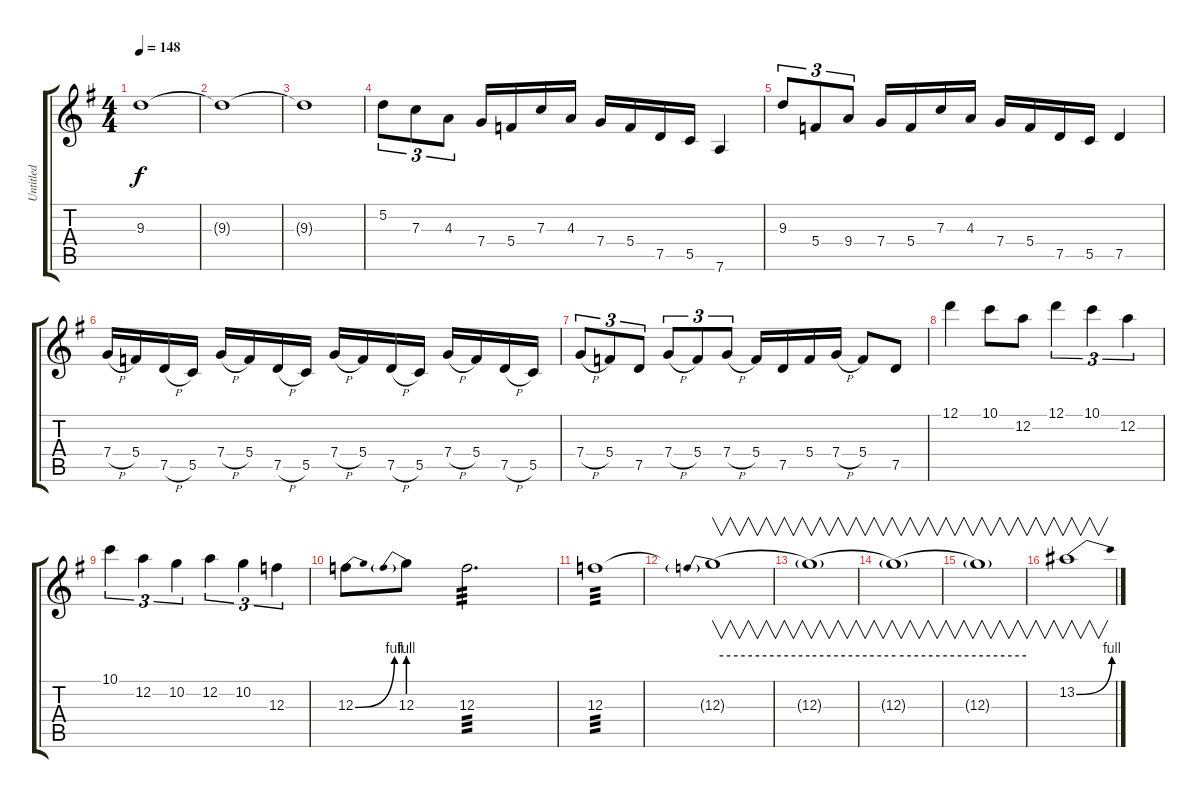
\track ("Untitled" "Untitled") {instrument distortionguitar}
\staff {score tabs}
\tuning (D4 A3 F3 C3 G2 D2) {hide}
\ts (4 4)
\tempo 148
\clef g2
\ks g
9.3{t}.1{dy f} |
9.3{t}.1 |
9.3{t}.1 |
5.2.8{tu (3 2)} 7.3.8{tu (3 2)} 4.3.8{tu (3 2)} 7.4.16 5.4.16 7.3.16 4.3.16 7.4.16 5.4.16 7.5.16 5.5.16 7.6.4 |
9.3.8{tu (3 2)} 5.4.8{tu (3 2)} 9.4.8{tu (3 2)} 7.4.16 5.4.16 7.3.16 4.3.16 7.4.16 5.4.16 7.5.16 5.5.16 7.5.4 |
7.4{h}.16 5.4.16 7.5{h}.16 5.5.16 7.4{h}.16 5.4.16 7.5{h}.16 5.5.16 7.4{h}.16 5.4.16 7.5{h}.16 5.5.16 7.4{h}.16 5.4.16 7.5{h}.16 5.5.16 |
7.4{h}.8{tu (3 2)} 5.4.8{tu (3 2)} 7.5.8{tu (3 2)} 7.4{h}.8{tu (3 2)} 5.4.8{tu (3 2)} 7.4{h}.8{tu (3 2)} 5.4.16 7.5.16 5.4.16 7.4{h}.16 5.4.8 7.5.8 |
12.1.4 10.1.8 12.2.8 12.1.4{tu (3 2)} 10.1.4{tu (3 2)} 12.2.4{tu (3 2)} |
10.1.4{tu (3 2)} 12.2.4{tu (3 2)} 10.2.4{tu (3 2)} 12.2.4{tu (3 2)} 10.2.4{tu (3 2)} 12.3.4{tu (3 2)} |
12.3{be (bend 0 0 60 4)}.8 12.3{be (prebend 0 4 60 4)}.8 12.3.2{d tp 3} |
12.3.1{tp 3} |
12.3{be (prebend 0 4 60 4) t}.1{v} |
12.3{be (hold 0 4 60 4) t}.1{v} |
12.3{be (hold 0 4 60 4) t}.1{v} |
12.3{t}.1{v} |
13.2{be (bend 0 0 60 4)}.1{v}
